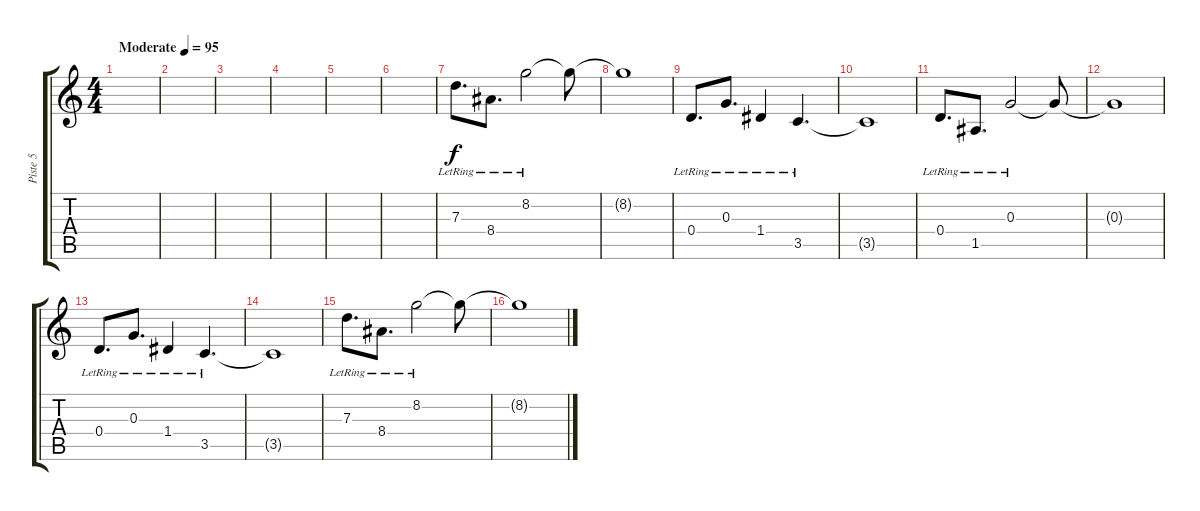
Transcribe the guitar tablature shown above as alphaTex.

\track ("Piste 5" "Piste 5") {instrument electricguitarjazz}
\staff {score tabs}
\tuning (E4 B3 G3 D3 A2 D2) {hide}
\ts (4 4)
\tempo (95 "Moderate")
\clef g2
\ks c
|
|
|
|
|
|
7.3{lr}.8{d} 8.4{lr}.8{d} 8.2{lr}.2 8.2{t}.8 |
8.2{t}.1 |
0.4{lr}.8{d} 0.3{lr}.8{d} 1.4{lr}.4 3.5{lr}.4{d} |
3.5{t}.1 |
0.4{lr}.8{d} 1.5{lr}.8{d} 0.3{lr}.2 0.3{t}.8 |
0.3{t}.1 |
0.4{lr}.8{d} 0.3{lr}.8{d} 1.4{lr}.4 3.5{lr}.4{d} |
3.5{t}.1 |
7.3{lr}.8{d} 8.4{lr}.8{d} 8.2{lr}.2 8.2{t}.8 |
8.2{t}.1
